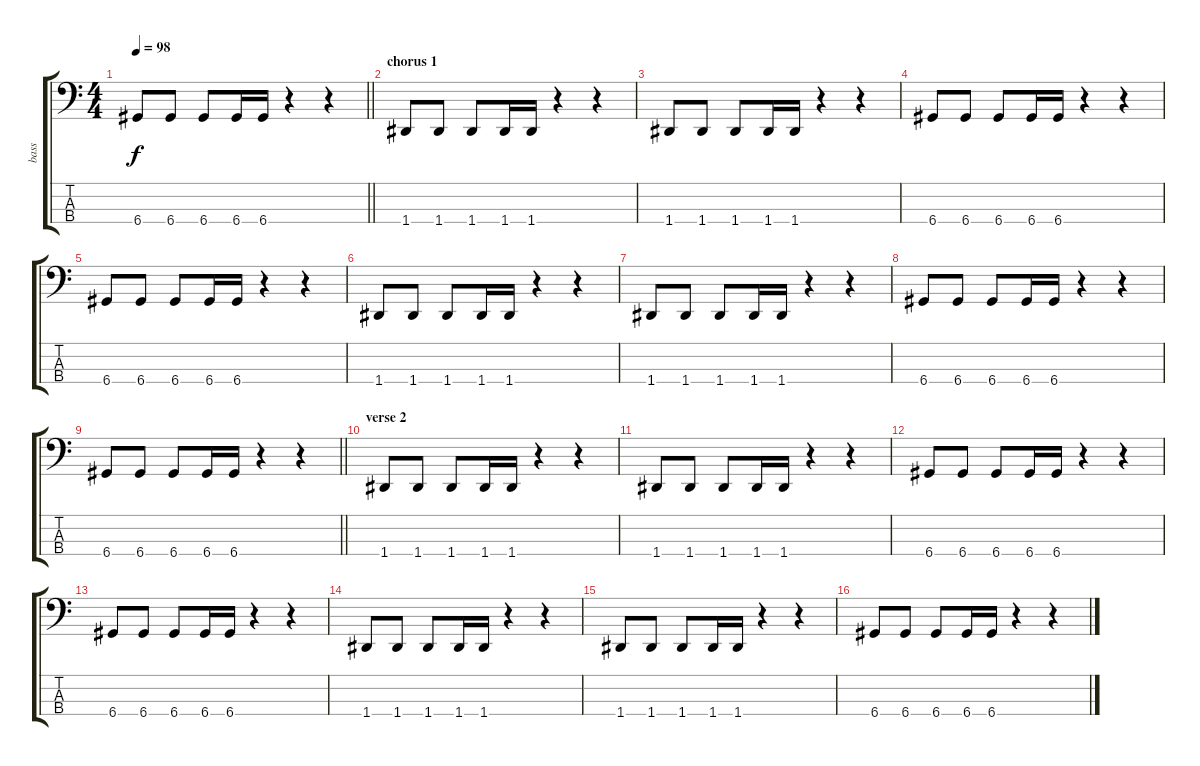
\track ("bass" "bass") {instrument electricbassfinger}
\staff {score tabs}
\tuning (G2 D2 A1 D1) {hide}
\ts (4 4)
\tempo 98
\clef f4
\barLineRight lightlight
\ks c
6.4.8{dy f} 6.4.8 6.4.8 6.4.16 6.4.16 r.4 r.4 |
\section ("" "chorus 1")
1.4.8 1.4.8 1.4.8 1.4.16 1.4.16 r.4 r.4 |
1.4.8 1.4.8 1.4.8 1.4.16 1.4.16 r.4 r.4 |
6.4.8 6.4.8 6.4.8 6.4.16 6.4.16 r.4 r.4 |
6.4.8 6.4.8 6.4.8 6.4.16 6.4.16 r.4 r.4 |
1.4.8 1.4.8 1.4.8 1.4.16 1.4.16 r.4 r.4 |
1.4.8 1.4.8 1.4.8 1.4.16 1.4.16 r.4 r.4 |
6.4.8 6.4.8 6.4.8 6.4.16 6.4.16 r.4 r.4 |
\barLineRight lightlight
6.4.8 6.4.8 6.4.8 6.4.16 6.4.16 r.4 r.4 |
\section ("" "verse 2")
1.4.8 1.4.8 1.4.8 1.4.16 1.4.16 r.4 r.4 |
1.4.8 1.4.8 1.4.8 1.4.16 1.4.16 r.4 r.4 |
6.4.8 6.4.8 6.4.8 6.4.16 6.4.16 r.4 r.4 |
6.4.8 6.4.8 6.4.8 6.4.16 6.4.16 r.4 r.4 |
1.4.8 1.4.8 1.4.8 1.4.16 1.4.16 r.4 r.4 |
1.4.8 1.4.8 1.4.8 1.4.16 1.4.16 r.4 r.4 |
6.4.8 6.4.8 6.4.8 6.4.16 6.4.16 r.4 r.4
